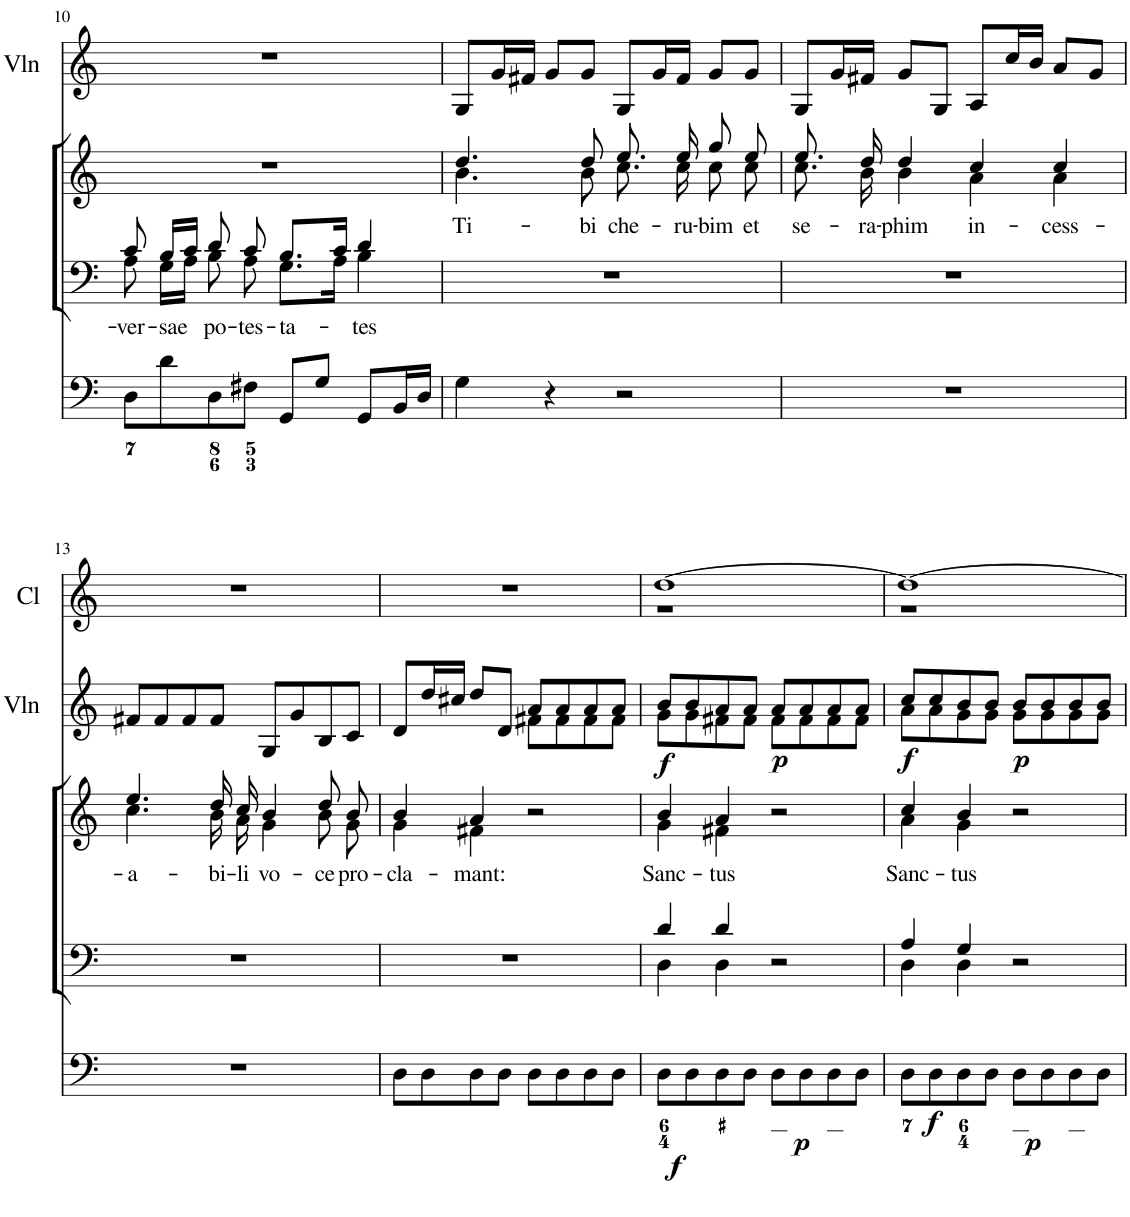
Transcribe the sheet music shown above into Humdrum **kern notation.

**kern	**dynam	**kern	**text	**kern	**text	**kern	**dynam	**kern
*part5	*part5	*part4	*part4	*part3	*part3	*part2	*part2	*part1
*staff5	*staff5	*staff4	*staff4	*staff3	*staff3	*staff2	*staff2	*staff1
*I"Organo	*	*I"Voice	*	*I"Voice	*	*I"2 Violini	*	*I"2 Clarini
*	*	*	*	*	*	*I'Vln	*	*I'Cl
!!LO:PB:g=z
*clefF4	*	*clefF4	*	*clefG2	*	*clefG2	*	*clefG2
*k[]	*	*k[]	*	*k[]	*	*k[]	*	*k[]
*M4/4	*	*M4/4	*	*M4/4	*	*M4/4	*	*M4/4
*met(c)	*	*met(c)	*	*met(c)	*	*met(c)	*	*met(c)
=10	=10	=10	=10	=10	=10	=10	=10	=10
!	!	!	!LO:LY:b	!	!	!	!	!
*	*	*^	*	*	*	*	*	*
8D\L	.	8c/	8A\	-ver-	1r	.	1r	.	1r
!	!	!	!	!LO:LY:b	!	!	!	!	!
8d\	.	16B/LL	16G\LL	-sae	.	.	.	.	.
.	.	16c/JJ	16A\JJ	.	.	.	.	.	.
!	!	!	!	!LO:LY:b	!	!	!	!	!
8D\	.	8d/	8B\	po-	.	.	.	.	.
!	!	!	!	!LO:LY:b	!	!	!	!	!
8F#X\J	.	8c/	8A\	-tes-	.	.	.	.	.
!	!	!	!	!LO:LY:b	!	!	!	!	!
8GG/L	.	8.B/L	8.G\L	-ta-	.	.	.	.	.
8G/J	.	.	.	.	.	.	.	.	.
.	.	16c/Jk	16A\Jk	.	.	.	.	.	.
!	!	!	!	!LO:LY:b	!	!	!	!	!
8GG/L	.	4d/	4B\	-tes	.	.	.	.	.
16BB/L	.	.	.	.	.	.	.	.	.
16D/JJ	.	.	.	.	.	.	.	.	.
*	*	*v	*v	*	*	*	*	*	*
=11	=11	=11	=11	=11	=11	=11	=11	=11
*	*	*	*	*^	*	*	*	*
!	!	!	!	!	!	!LO:LY:b	!	!	!
4G\	.	1r	.	4.dd/	4.b\	Ti-	8G/L	.	1r
.	.	.	.	.	.	.	16g/L	.	.
.	.	.	.	.	.	.	16f#X/JJ	.	.
4r	.	.	.	.	.	.	8g/L	.	.
!	!	!	!	!	!	!LO:LY:b	!	!	!
.	.	.	.	8dd/	8b\	-bi	8g/J	.	.
!	!	!	!	!	!	!LO:LY:b	!	!	!
2r	.	.	.	8.ee/L	8.cc\L	che-	8G/L	.	.
.	.	.	.	.	.	.	16g/L	.	.
!	!	!	!	!	!	!LO:LY:b	!	!	!
.	.	.	.	16ee/Jk	16cc\Jk	-ru-	16f#/JJ	.	.
!	!	!	!	!	!	!LO:LY:b	!	!	!
.	.	.	.	8gg/L	8cc\L	-bim	8g/L	.	.
!	!	!	!	!	!	!LO:LY:b	!	!	!
.	.	.	.	8ee/J	8cc\J	et	8g/J	.	.
=12	=12	=12	=12	=12	=12	=12	=12	=12	=12
!	!	!	!	!	!	!LO:LY:b	!	!	!
1r	.	1r	.	8.ee/L	8.cc\L	se-	8G/L	.	1r
.	.	.	.	.	.	.	16g/L	.	.
!	!	!	!	!	!	!LO:LY:b	!	!	!
.	.	.	.	16dd/Jk	16b\Jk	-ra-	16f#X/JJ	.	.
!	!	!	!	!	!	!LO:LY:b	!	!	!
.	.	.	.	4dd/	4b\	-phim	8g/L	.	.
.	.	.	.	.	.	.	8G/J	.	.
!	!	!	!	!	!	!LO:LY:b	!	!	!
.	.	.	.	4cc/	4a\	in-	8A/L	.	.
.	.	.	.	.	.	.	16cc/L	.	.
.	.	.	.	.	.	.	16b/JJ	.	.
!	!	!	!	!	!	!LO:LY:b	!	!	!
.	.	.	.	4cc/	4a\	-cess-	8a/L	.	.
.	.	.	.	.	.	.	8g/J	.	.
!!LO:LB:g=z
=13	=13	=13	=13	=13	=13	=13	=13	=13	=13
!	!	!	!	!	!	!LO:LY:b	!	!	!
1r	.	1r	.	4.ee/	4.cc\	-a-	8f#X/L	.	1r
.	.	.	.	.	.	.	8f#/	.	.
.	.	.	.	.	.	.	8f#/	.	.
!	!	!	!	!	!	!LO:LY:b	!	!	!
.	.	.	.	16dd/LL	16b\LL	-bi-	8f#/J	.	.
!	!	!	!	!	!	!LO:LY:b	!	!	!
.	.	.	.	16cc/JJ	16a\JJ	-li	.	.	.
!	!	!	!	!	!	!LO:LY:b	!	!	!
.	.	.	.	4b/	4g\	vo-	8G/L	.	.
.	.	.	.	.	.	.	8g/	.	.
!	!	!	!	!	!	!LO:LY:b	!	!	!
.	.	.	.	8dd/L	8b\L	-ce	8B/	.	.
!	!	!	!	!	!	!LO:LY:b	!	!	!
.	.	.	.	8b/J	8g\J	pro-	8c/J	.	.
=14	=14	=14	=14	=14	=14	=14	=14	=14	=14
!	!	!	!	!	!	!LO:LY:b	!	!	!
*	*	*	*	*	*	*	*^	*	*
8D\L	.	1r	.	4b/	4g\	-cla-	8d/L	2ryy	.	1r
8D\	.	.	.	.	.	.	16dd/L	.	.	.
.	.	.	.	.	.	.	16cc#X/JJ	.	.	.
!	!	!	!	!	!	!LO:LY:b	!	!	!	!
8D\	.	.	.	4a/	4f#X\	-mant:	8dd/L	.	.	.
8D\J	.	.	.	.	.	.	8d/J	.	.	.
8D\L	.	.	.	2r	2ryy	.	8a/L	8f#X\L	.	.
8D\	.	.	.	.	.	.	8a/	8f#\	.	.
8D\	.	.	.	.	.	.	8a/	8f#\	.	.
8D\J	.	.	.	.	.	.	8a/J	8f#\J	.	.
=15	=15	=15	=15	=15	=15	=15	=15	=15	=15	=15
*	*	*^	*	*	*	*	*	*	*	*
!	!LO:DY:b	!	!	!	!	!	!LO:LY:b	!	!	!LO:DY:b	!
*	*	*	*	*	*	*	*	*	*	*	*^
8D\L	f	4d/	4D\	.	4b/	4g\	Sanc-	8b/L	8g\L	f	[1dd	1r
8D\	.	.	.	.	.	.	.	8b/	8g\	.	.	.
!	!	!	!	!	!	!	!LO:LY:b	!	!	!	!	!
8D\	.	4d/	4D\	.	4a/	4f#X\	-tus	8a/	8f#X\	.	.	.
8D\J	.	.	.	.	.	.	.	8a/J	8f#\J	.	.	.
!	!	!	!	!	!	!	!	!	!	!LO:DY:b	!	!
8D\L	.	2r	2ryy	.	2r	2ryy	.	8a/L	8f#\L	p	.	.
!	!LO:DY:b	!	!	!	!	!	!	!	!	!	!	!
8D\	p	.	.	.	.	.	.	8a/	8f#\	.	.	.
8D\	.	.	.	.	.	.	.	8a/	8f#\	.	.	.
8D\J	.	.	.	.	.	.	.	8a/J	8f#\J	.	.	.
=16	=16	=16	=16	=16	=16	=16	=16	=16	=16	=16	=16	=16
!	!	!	!	!	!	!	!LO:LY:b	!	!	!LO:DY:b	!	!
8D\L	.	4A/	4D\	.	4cc/	4a\	Sanc-	8cc/L	8a\L	f	1dd_	1r
!	!LO:DY:b	!	!	!	!	!	!	!	!	!	!	!
8D\	f	.	.	.	.	.	.	8cc/	8a\	.	.	.
!	!	!	!	!	!	!	!LO:LY:b	!	!	!	!	!
8D\	.	4G/	4D\	.	4b/	4g\	-tus	8b/	8g\	.	.	.
8D\J	.	.	.	.	.	.	.	8b/J	8g\J	.	.	.
!	!LO:DY:b	!	!	!	!	!	!	!	!	!LO:DY:b	!	!
8D\L	p	2r	2ryy	.	2r	2ryy	.	8b/L	8g\L	p	.	.
8D\	.	.	.	.	.	.	.	8b/	8g\	.	.	.
8D\	.	.	.	.	.	.	.	8b/	8g\	.	.	.
8D\J	.	.	.	.	.	.	.	8b/J	8g\J	.	.	.
*	*	*v	*v	*	*	*	*	*v	*v	*	*v	*v
*	*	*	*	*v	*v	*	*	*	*
=	=	=	=	=	=	=	=	=
*-	*-	*-	*-	*-	*-	*-	*-	*-
